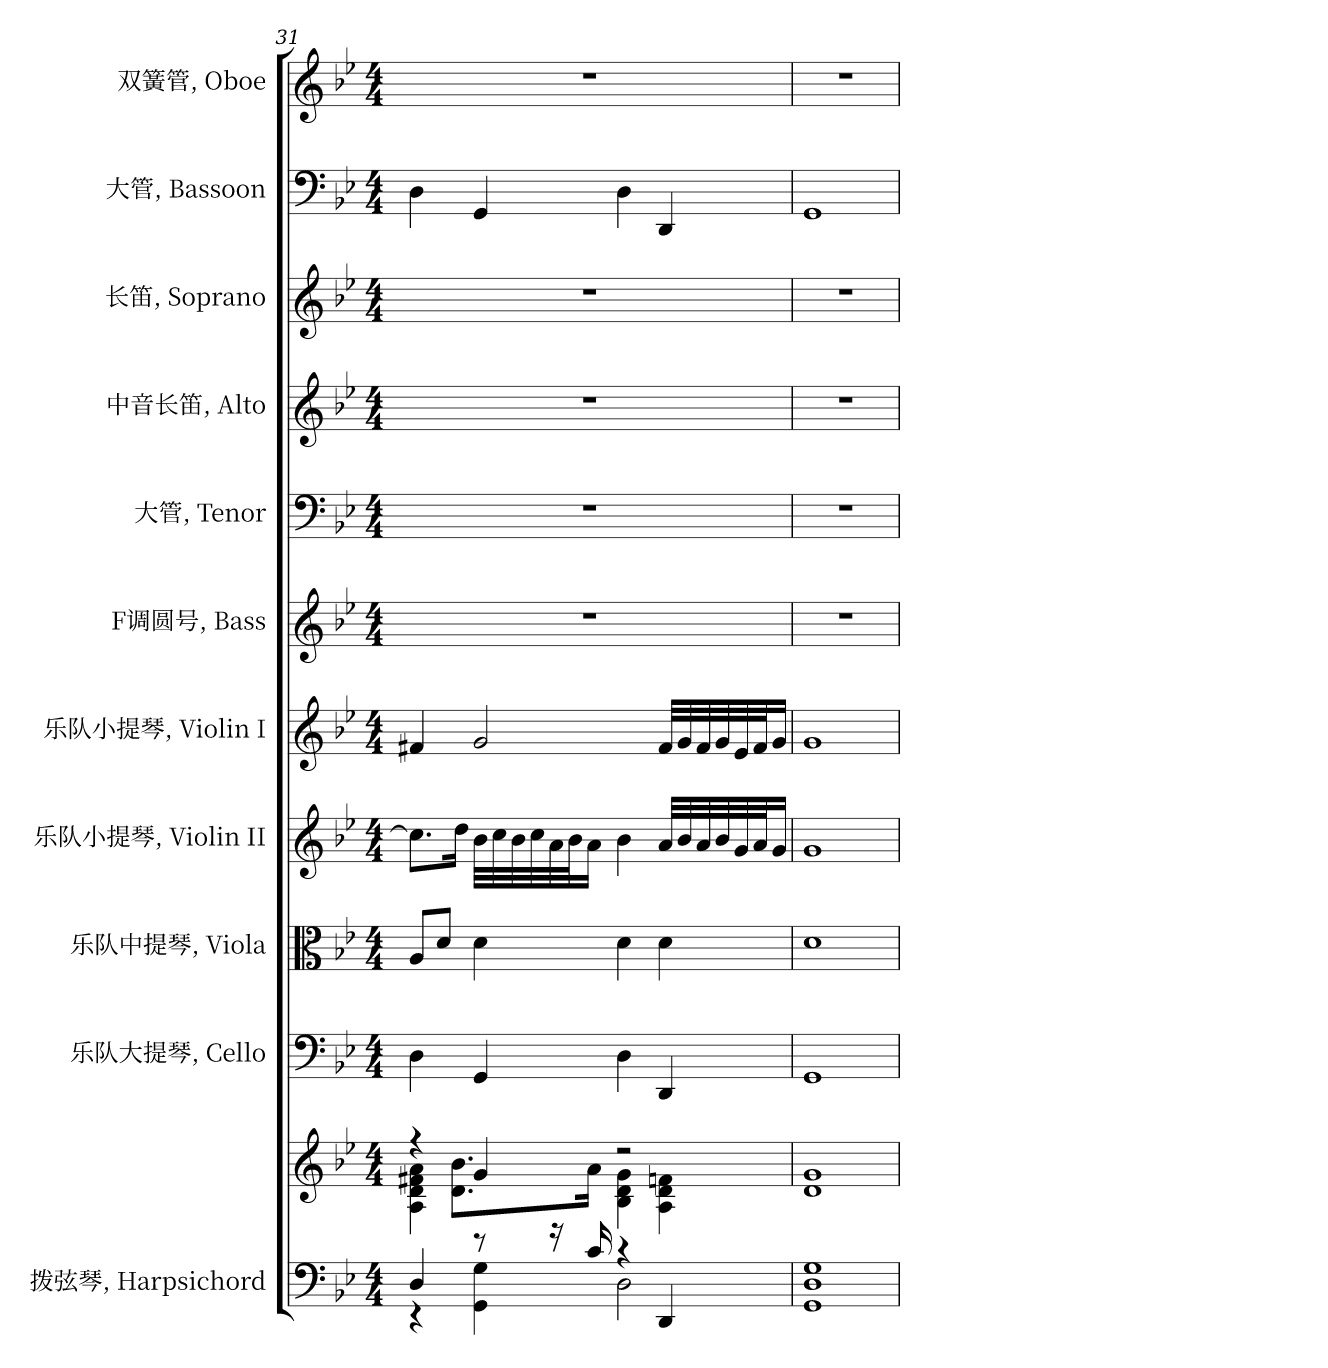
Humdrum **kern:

**kern	**kern	**kern	**kern	**kern	**kern	**kern	**kern	**kern	**kern	**kern	**kern
*part11	*part11	*part10	*part9	*part8	*part7	*part6	*part5	*part4	*part3	*part2	*part1
*staff12	*staff11	*staff10	*staff9	*staff8	*staff7	*staff6	*staff5	*staff4	*staff3	*staff2	*staff1
*I"拨弦琴, Harpsichord	*	*I"乐队大提琴, Cello	*I"乐队中提琴, Viola	*I"乐队小提琴, Violin II	*I"乐队小提琴, Violin I	*I"F调圆号, Bass	*I"大管, Tenor	*I"中音长笛, Alto	*I"长笛, Soprano	*I"大管, Bassoon	*I"双簧管, Oboe
*I'Hch.	*	*	*	*	*	*	*	*	*	*I'Bsn.	*I'Ob.
*clefF4	*clefG2	*clefF4	*clefC3	*clefG2	*clefG2	*clefG2	*clefF4	*clefG2	*clefG2	*clefF4	*clefG2
*	*	*	*	*	*	*ITrd4c7	*	*ITrd3c5	*	*	*
*k[b-e-]	*k[b-e-]	*k[b-e-]	*k[b-e-]	*k[b-e-]	*k[b-e-]	*k[b-e-a-]	*k[b-e-]	*k[b-]	*k[b-e-]	*k[b-e-]	*k[b-e-]
*M4/4	*M4/4	*M4/4	*M4/4	*M4/4	*M4/4	*M4/4	*M4/4	*M4/4	*M4/4	*M4/4	*M4/4
=31	=31	=31	=31	=31	=31	=31	=31	=31	=31	=31	=31
*^	*^	*	*	*	*	*	*	*	*	*	*
4D/	4r	4r	4A\ 4d\ 4f#X\ 4a\	4D\	8A/L	8.cc\L]	4f#X/	1r	1r	1r	1r	4D\	1r
.	.	.	.	.	8d/J	.	.	.	.	.	.	.	.
.	.	.	.	.	.	16dd\Jk	.	.	.	.	.	.	.
8r	4GG\ 4G\	4g/	8.d\ 8.b-\L	4GG/	4d\	32b-\LLL	2g/	.	.	.	.	4GG/	.
.	.	.	.	.	.	32cc\	.	.	.	.	.	.	.
.	.	.	.	.	.	32b-\	.	.	.	.	.	.	.
.	.	.	.	.	.	32cc\	.	.	.	.	.	.	.
16r	.	.	.	.	.	32a\	.	.	.	.	.	.	.
.	.	.	.	.	.	32b-\J	.	.	.	.	.	.	.
16c/	.	.	16a\Jk	.	.	16a\JJ	.	.	.	.	.	.	.
4r	2D\	2r	4B-\ 4d\ 4g\	4D\	4d\	4b-\	.	.	.	.	.	4D\	.
4DD/	.	.	4A\ 4d\ 4fn\	4DD/	4d\	32a/LLL	32f#/LLL	.	.	.	.	4DD/	.
.	.	.	.	.	.	32b-/	32g/	.	.	.	.	.	.
.	.	.	.	.	.	32a/	32f#/	.	.	.	.	.	.
.	.	.	.	.	.	32b-/	32g/	.	.	.	.	.	.
.	.	.	.	.	.	32g/	32e-/	.	.	.	.	.	.
.	.	.	.	.	.	32a/J	32f#/J	.	.	.	.	.	.
.	.	.	.	.	.	16g/JJ	16g/JJ	.	.	.	.	.	.
*v	*v	*	*	*	*	*	*	*	*	*	*	*	*
*	*v	*v	*	*	*	*	*	*	*	*	*	*
!!LO:PB:g=z
=32	=32	=32	=32	=32	=32	=32	=32	=32	=32	=32	=32
1GG 1D 1G	1d 1g	1GG	1d	1g	1g	1r	1r	1r	1r	1GG	1r
=	=	=	=	=	=	=	=	=	=	=	=
*-	*-	*-	*-	*-	*-	*-	*-	*-	*-	*-	*-
